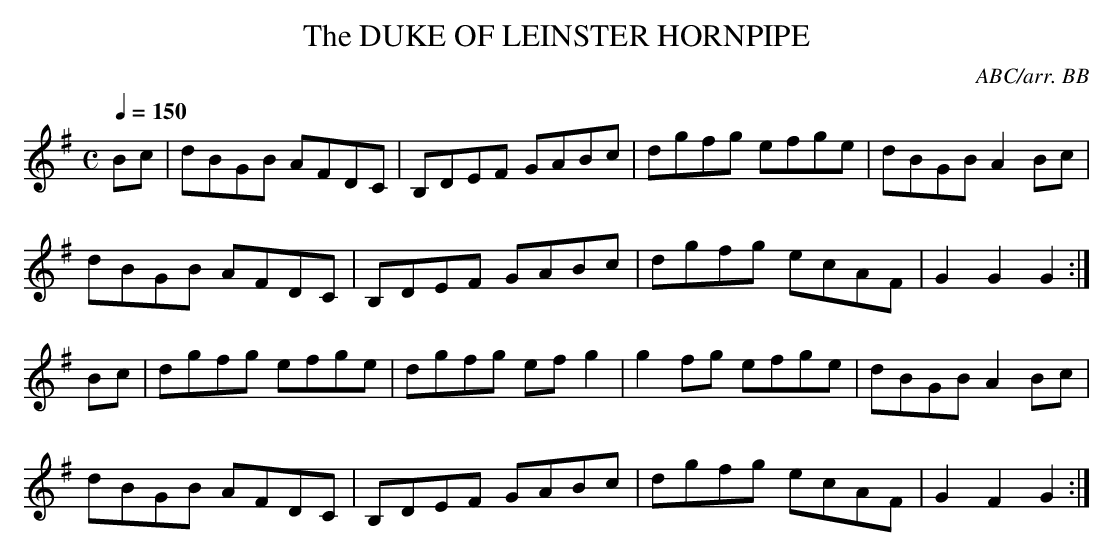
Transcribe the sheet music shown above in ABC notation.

X:1
T:DUKE OF LEINSTER HORNPIPE, The
C:ABC/arr. BB
Q:1/4=150
M:C
K:G
Bc|dBGB AFDC|B,DEF GABc|dgfg efge|dBGB A2Bc|
dBGB AFDC|B,DEF GABc|dgfg ecAF|G2G2 G2:|
Bc|dgfg efge|dgfg efg2|g2fg efge|dBGB A2Bc|
dBGB AFDC|B,DEF GABc|dgfg ecAF|G2F2 G2:|
